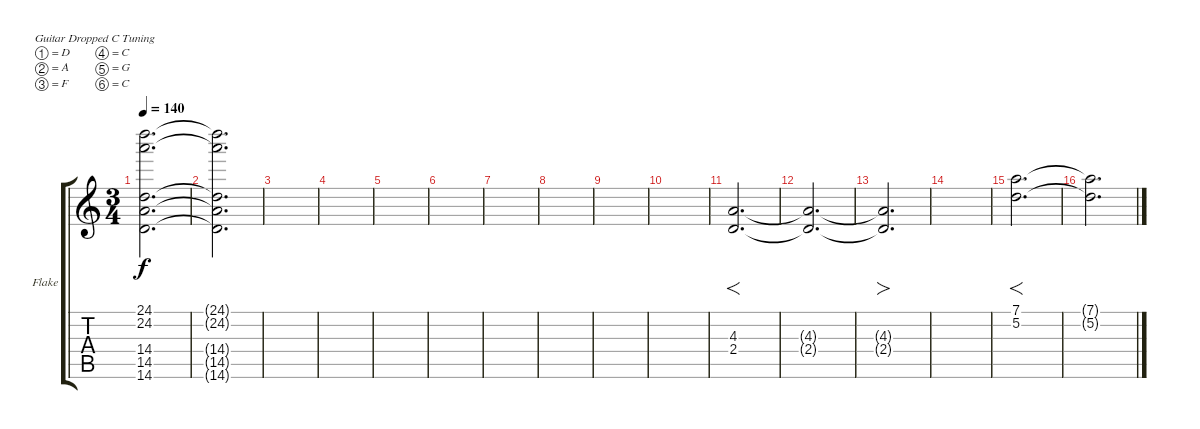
\bracketExtendMode groupsimilarinstruments
\firstSystemTrackNameOrientation horizontal
\otherSystemsTrackNameOrientation horizontal
\track ("Christian \"Flake\" Lorenz" "Flake") {instrument electricguitarclean}
\staff {score tabs}
\tuning (D4 A3 F3 C3 G2 C2)
\ts (3 4)
\tempo 140
\clef g2
\ks c
(24.1 24.2 14.4 14.5 14.6).2{d dy f} |
(24.1{t} 24.2{t} 14.4{t} 14.5{t} 14.6{t}).2{d} |
|
|
|
|
|
|
|
|
(4.3 2.4).2{f d} |
(4.3{t} 2.4{t}).2{d} |
(2.4{t} 4.3{t}).2{fo d} |
|
(7.1 5.2).2{f d} |
(5.2{t} 7.1{t}).2{d}
